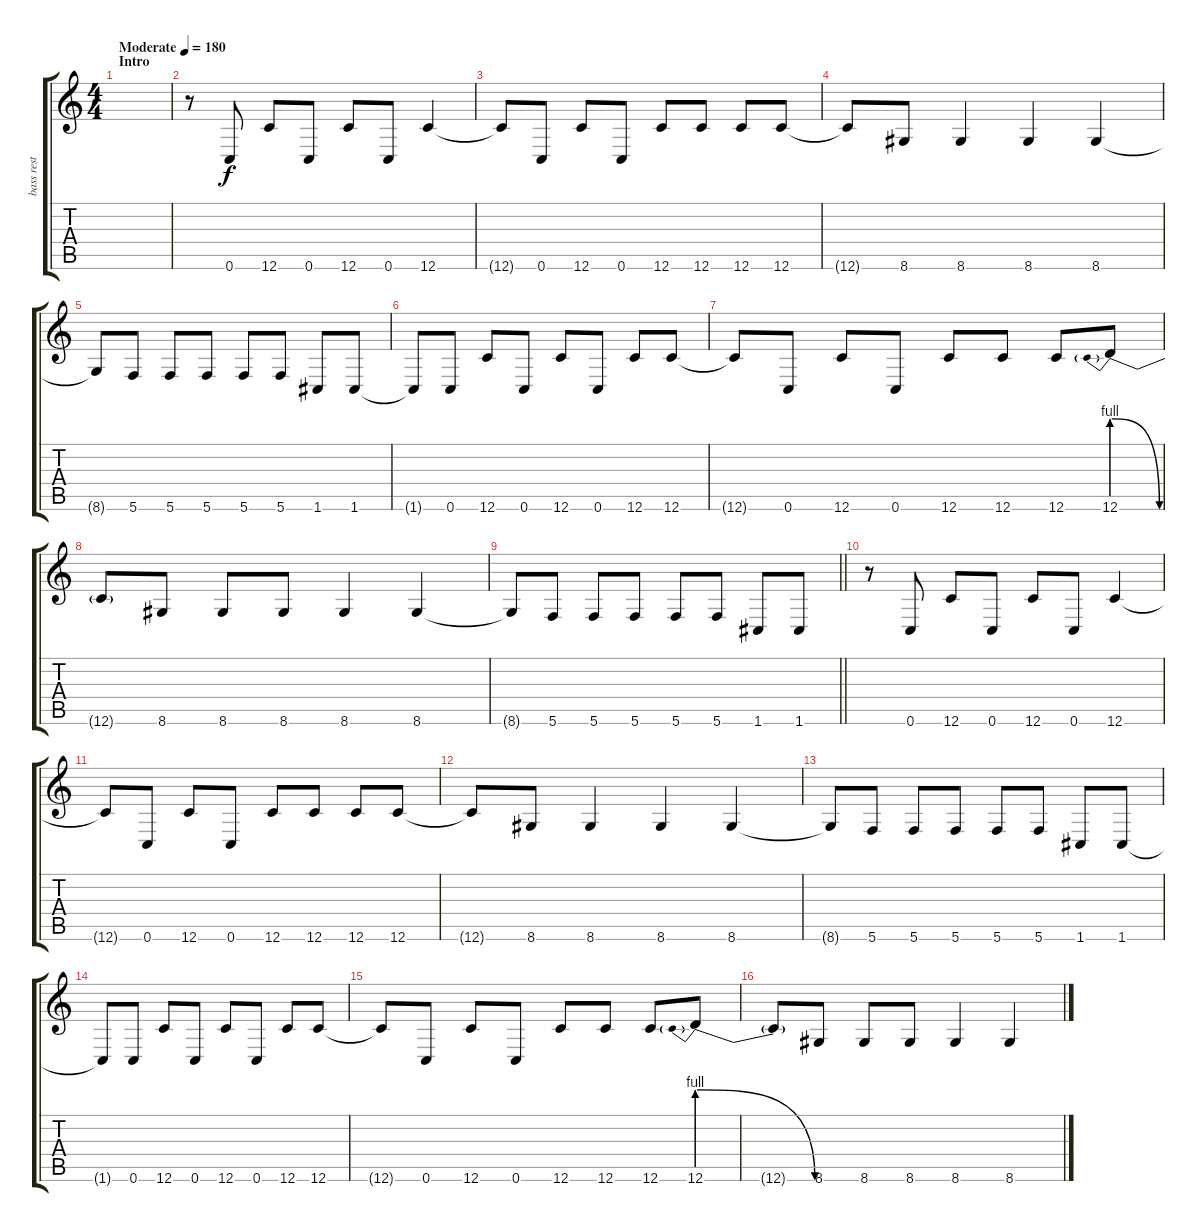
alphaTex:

\track ("bass rest" "bass rest") {instrument electricbassfinger}
\staff {score tabs}
\tuning (D4 A3 F3 C3 G2 C2) {hide}
\ts (4 4)
\section ("" "Intro")
\tempo (180 "Moderate")
\clef g2
\ks c
|
r.8 0.6.8 12.6.8 0.6.8 12.6.8 0.6.8 12.6.4 |
12.6{t}.8 0.6.8 12.6.8 0.6.8 12.6.8 12.6.8 12.6.8 12.6.8 |
12.6{t}.8 8.6.8 8.6.4 8.6.4 8.6.4 |
8.6{t}.8 5.6.8 5.6.8 5.6.8 5.6.8 5.6.8 1.6.8 1.6.8 |
1.6{t}.8 0.6.8 12.6.8 0.6.8 12.6.8 0.6.8 12.6.8 12.6.8 |
12.6{t}.8 0.6.8 12.6.8 0.6.8 12.6.8 12.6.8 12.6.8 12.6{be (prebendrelease 0 4 60 0)}.8 |
12.6{t}.8 8.6.8 8.6.8 8.6.8 8.6.4 8.6.4 |
\barLineRight lightlight
8.6{t}.8 5.6.8 5.6.8 5.6.8 5.6.8 5.6.8 1.6.8 1.6.8 |
r.8 0.6.8 12.6.8 0.6.8 12.6.8 0.6.8 12.6.4 |
12.6{t}.8 0.6.8 12.6.8 0.6.8 12.6.8 12.6.8 12.6.8 12.6.8 |
12.6{t}.8 8.6.8 8.6.4 8.6.4 8.6.4 |
8.6{t}.8 5.6.8 5.6.8 5.6.8 5.6.8 5.6.8 1.6.8 1.6.8 |
1.6{t}.8 0.6.8 12.6.8 0.6.8 12.6.8 0.6.8 12.6.8 12.6.8 |
12.6{t}.8 0.6.8 12.6.8 0.6.8 12.6.8 12.6.8 12.6.8 12.6{be (prebendrelease 0 4 60 0)}.8 |
12.6{t}.8 8.6.8 8.6.8 8.6.8 8.6.4 8.6.4
